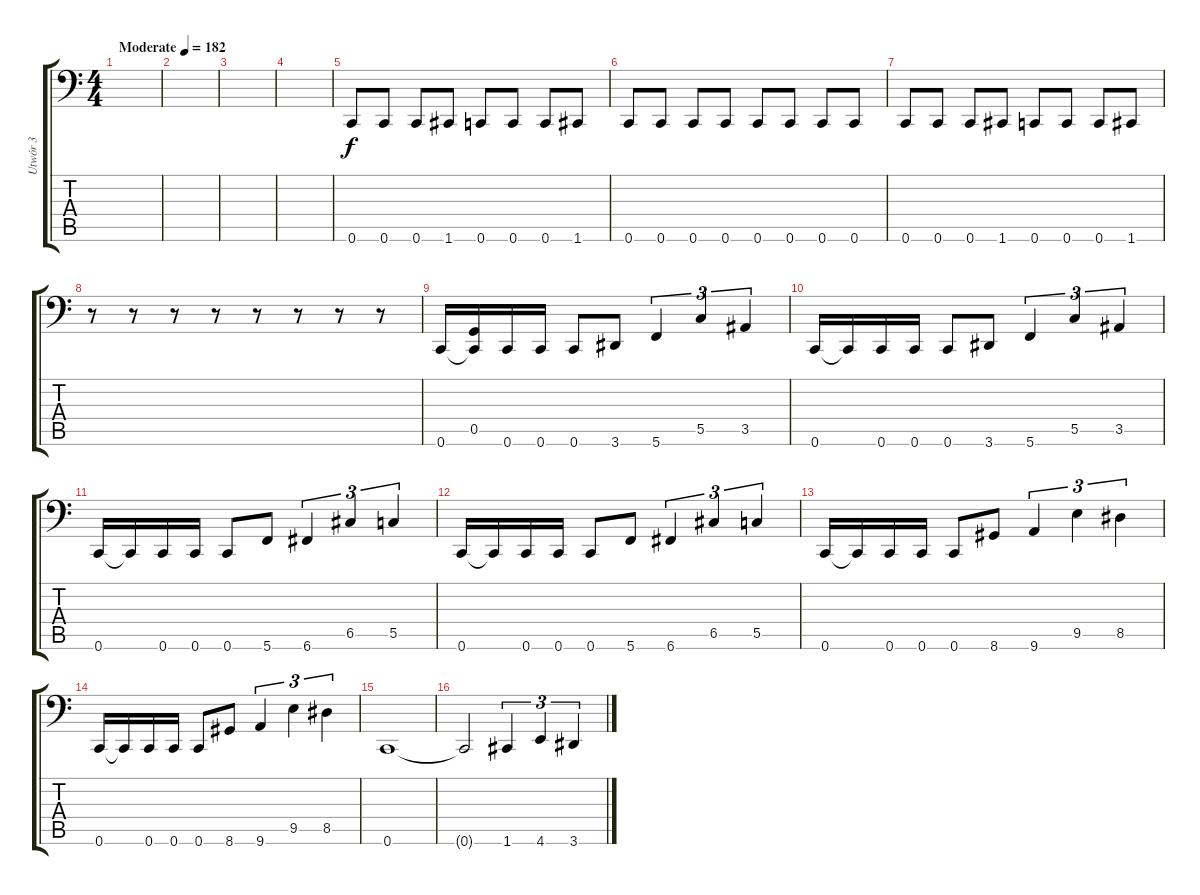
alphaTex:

\track ("Utwór 3" "Utwór 3") {instrument electricbassfinger}
\staff {score tabs}
\tuning (D3 A2 F2 C2 G1 C1) {hide}
\ts (4 4)
\tempo (182 "Moderate")
\clef f4
\ks c
|
|
|
|
0.6.8 0.6.8 0.6.8 1.6.8 0.6.8 0.6.8 0.6.8 1.6.8 |
0.6.8 0.6.8 0.6.8 0.6.8 0.6.8 0.6.8 0.6.8 0.6.8 |
0.6.8 0.6.8 0.6.8 1.6.8 0.6.8 0.6.8 0.6.8 1.6.8 |
r.8 r.8 r.8 r.8 r.8 r.8 r.8 r.8 |
0.6.16 (0.5 0.6{t}).16 0.6.16 0.6.16 0.6.8 3.6.8 5.6.4{tu (3 2)} 5.5.4{tu (3 2)} 3.5.4{tu (3 2)} |
0.6.16 0.6{t}.16 0.6.16 0.6.16 0.6.8 3.6.8 5.6.4{tu (3 2)} 5.5.4{tu (3 2)} 3.5.4{tu (3 2)} |
0.6.16 0.6{t}.16 0.6.16 0.6.16 0.6.8 5.6.8 6.6.4{tu (3 2)} 6.5.4{tu (3 2)} 5.5.4{tu (3 2)} |
0.6.16 0.6{t}.16 0.6.16 0.6.16 0.6.8 5.6.8 6.6.4{tu (3 2)} 6.5.4{tu (3 2)} 5.5.4{tu (3 2)} |
0.6.16 0.6{t}.16 0.6.16 0.6.16 0.6.8 8.6.8 9.6.4{tu (3 2)} 9.5.4{tu (3 2)} 8.5.4{tu (3 2)} |
0.6.16 0.6{t}.16 0.6.16 0.6.16 0.6.8 8.6.8 9.6.4{tu (3 2)} 9.5.4{tu (3 2)} 8.5.4{tu (3 2)} |
0.6.1 |
0.6{t}.2 1.6.4{tu (3 2)} 4.6.4{tu (3 2)} 3.6.4{tu (3 2)}
